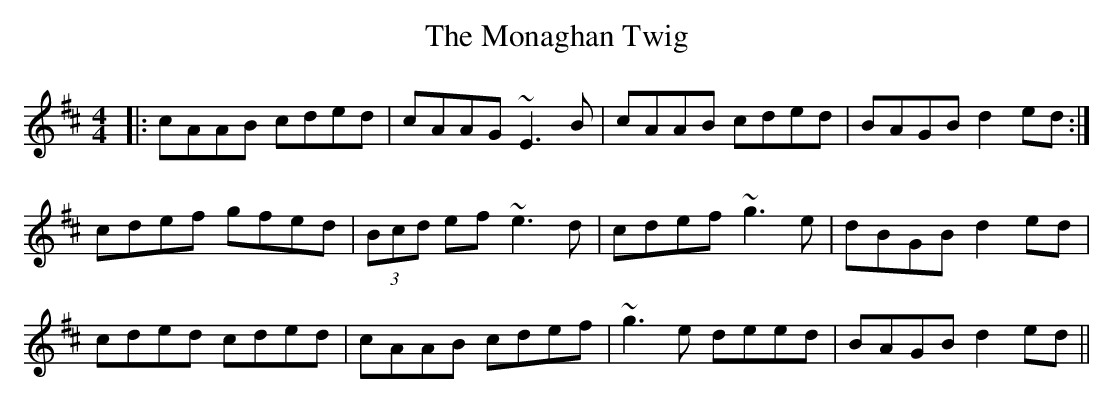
X:1
T: The Monaghan Twig
M: 4/4
L: 1/8
K: Amix
|:cAAB cded|cAAG ~E3B|cAAB cded|BAGB d2ed:|
cdef gfed|(3Bcd ef ~e3d|cdef ~g3e|dBGB d2ed|
cded cded|cAAB cdef|~g3e deed|BAGB d2ed||
